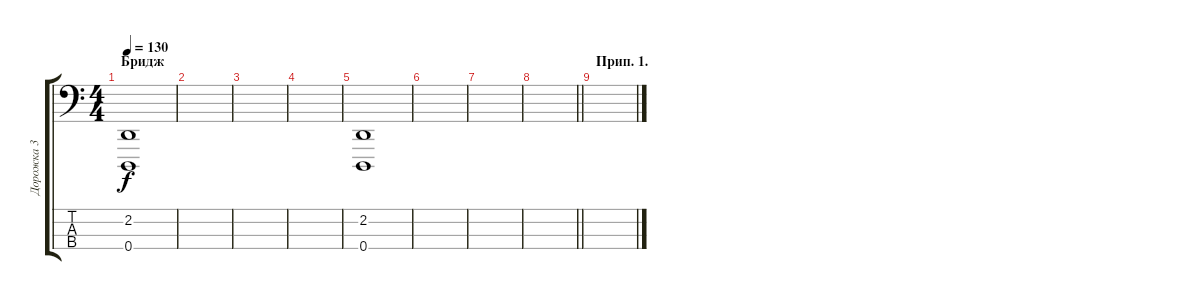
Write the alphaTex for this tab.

\track ("Дорожка 3" "Дорожка 3") {instrument electricgrandpiano}
\staff {score tabs}
\tuning (F2 C2 G1 D1) {hide}
\ts (4 4)
\section ("" "Бридж")
\tempo 130
\clef f4
\ks c
(2.2 0.4).1{dy f} |
|
|
|
(2.2 0.4).1 |
|
|
\barLineRight lightlight
|
\section ("" "Прип. 1.")
